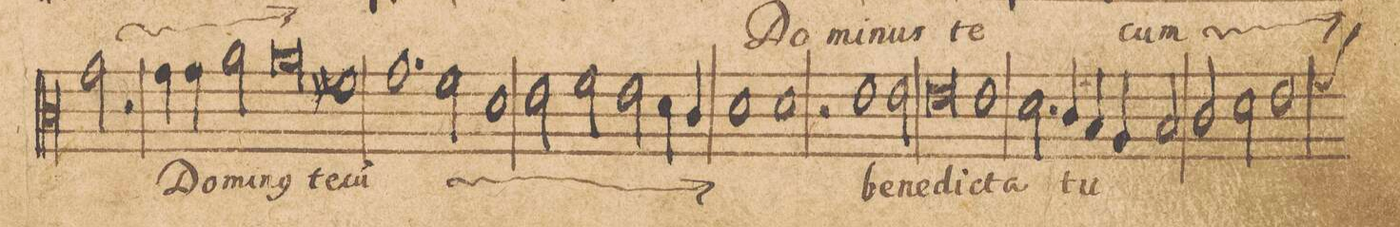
**kern	**text
*I"CANTVS.	*
*clefC3	*
*k[]	*
*met(c|)	*
*M2/1	*
2g\	-cum
2r	.
*	*Xij
4g\	Do-
4g\	-mi-
2a\	-n(us)
=29-	=29-
0a\	te-
=30-	=30-
1f#X\	-cu(m)
1.g\	Do-
=31-	=31-
2f\	-mi-
1d\	-nus
=32-	=32-
2e\	te-
2f\	.
2e\	.
4d\	.
4c/	.
=33-	=33-
1d\	.
1d\	-cum
=34-	=34-
2r	.
1e\	be-
2e\	-ne-
=35-	=35-
0e\	-di-
=36-	=36-
1e\	-cta
2.d\	.
4c/	tu
=37-	=37-
4B/	.
4A/	.
2B/	.
2c/	.
2d\	.
=38-	=38-
1e\	.
*-	*-
